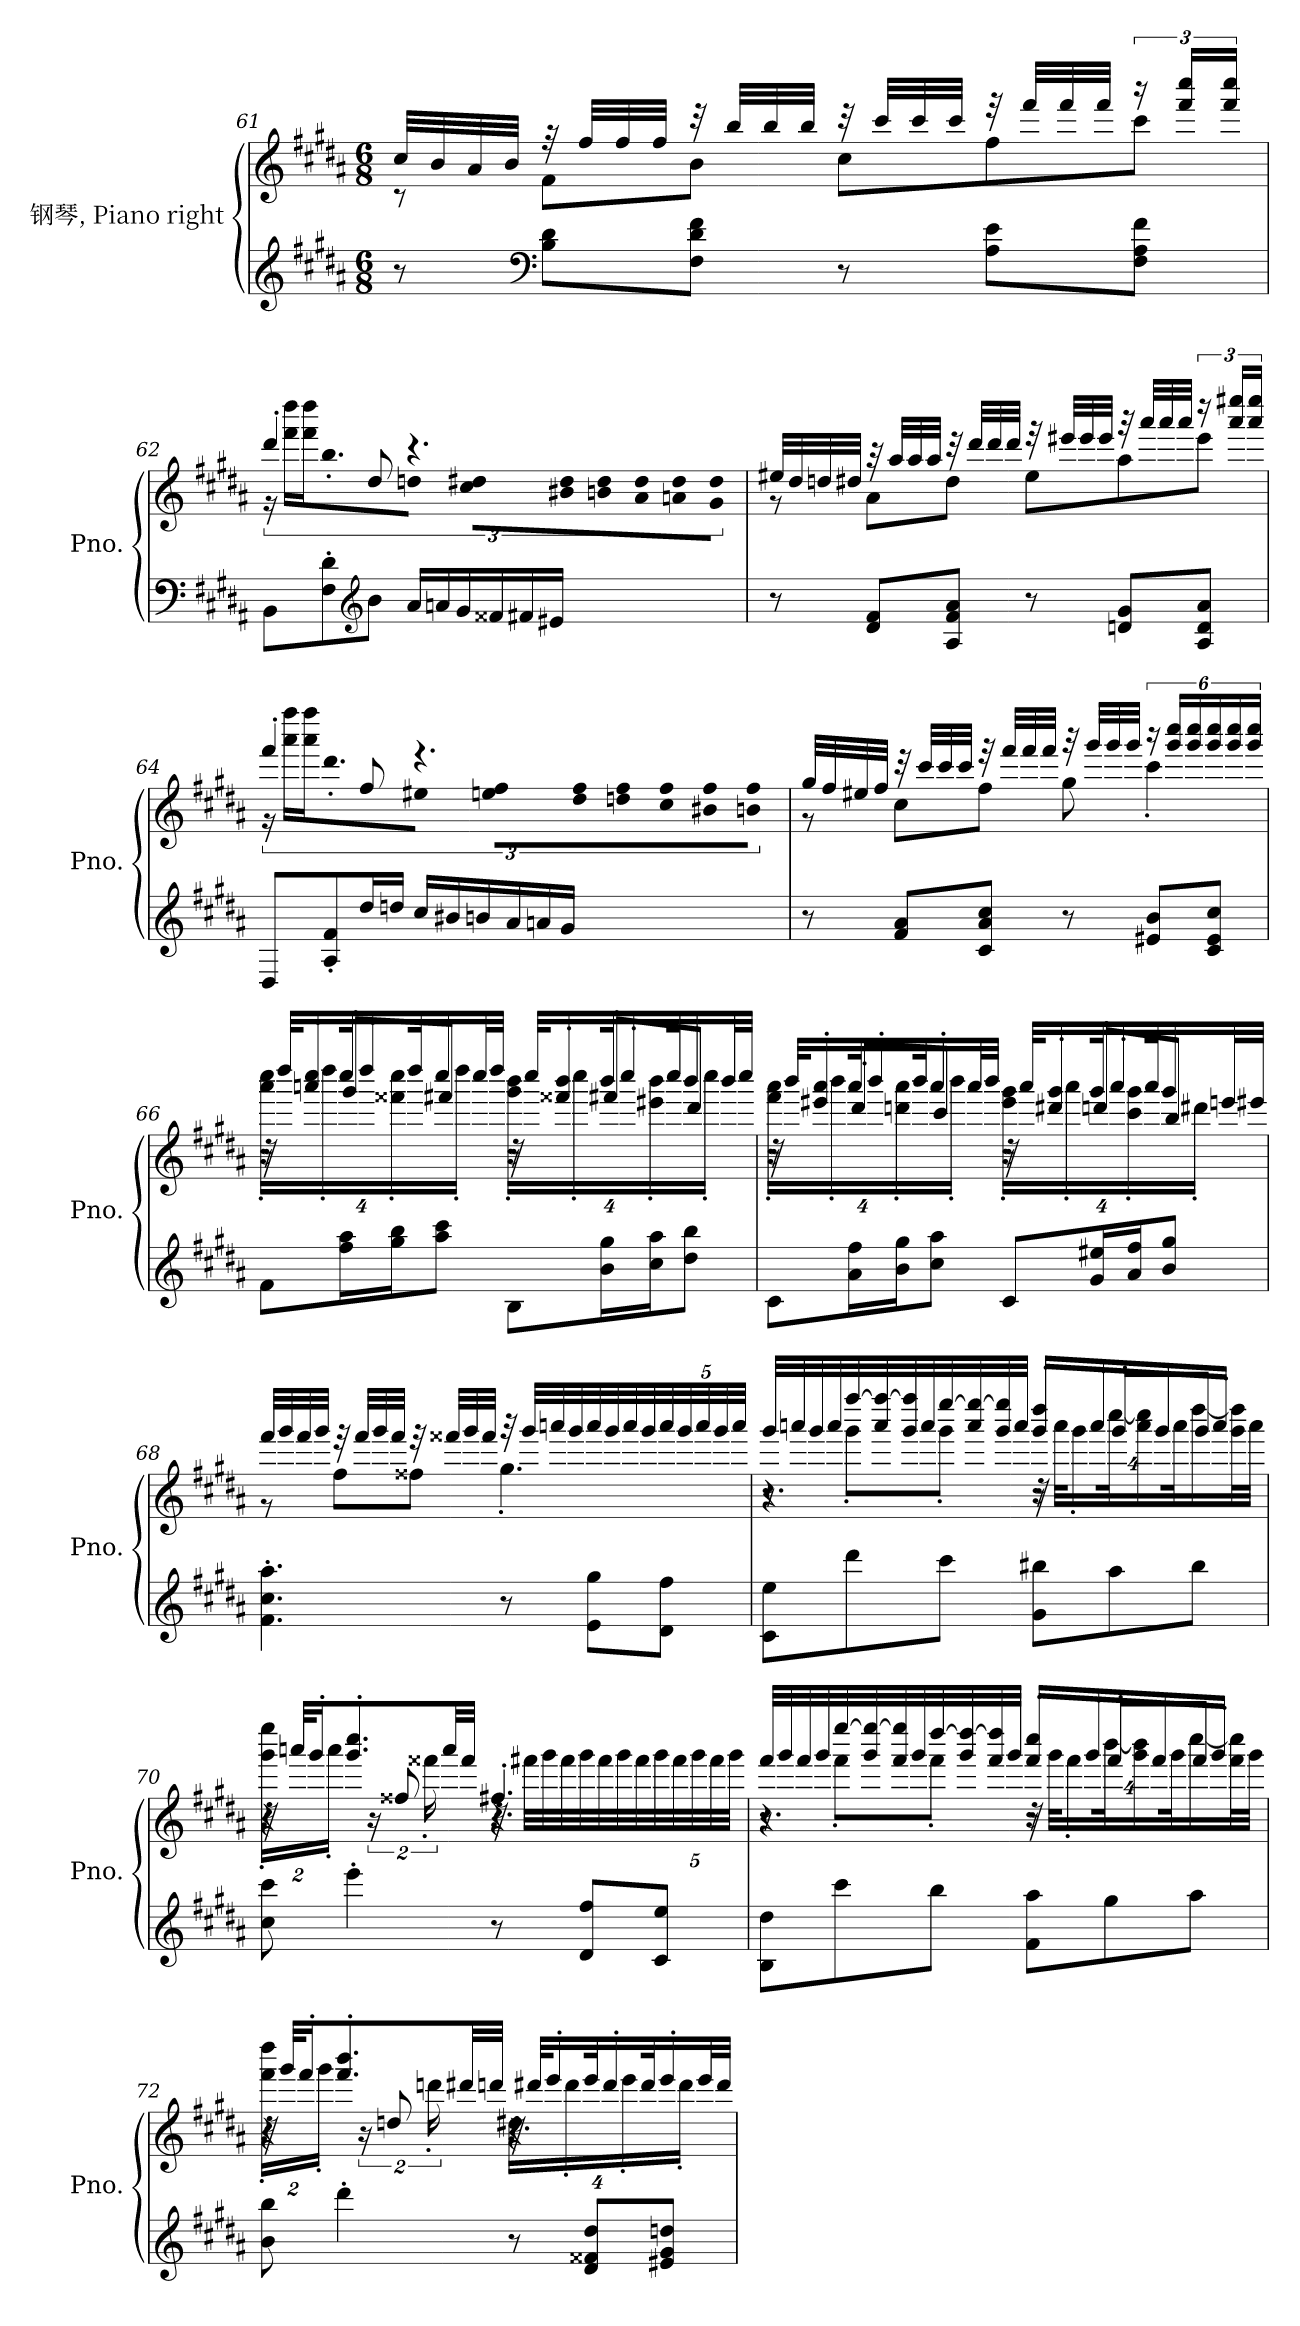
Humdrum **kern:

**kern	**kern
*part1	*part1
*staff2	*staff1
*I"钢琴, Piano right	*
*I'Pno.	*
!!LO:LB:g=z
*clefG2	*clefG2
*k[f#c#g#d#a#]	*k[f#c#g#d#a#]
*M6/8	*M6/8
=61	=61
*	*^
8r	32cc#/LLL	8r
.	32b/	.
.	32a#/	.
.	32b/JJJ	.
*clefF4	*	*
8B\ 8d#\L	32r	8f#\L
.	32ff#/LLL	.
.	32ff#/	.
.	32ff#/JJJ	.
8F#\ 8d#\ 8f#\J	32r	8b\J
.	32bb/LLL	.
.	32bb/	.
.	32bb/JJJ	.
8r	32r	8cc#\L
.	32ccc#/LLL	.
.	32ccc#/	.
.	32ccc#/JJJ	.
8A#\ 8e\L	32r	8ff#\
.	32fff#/LLL	.
.	32fff#/	.
.	32fff#/JJJ	.
*	*MM104	*
8F#\ 8A#\ 8f#\J	24r	8ccc#\J
.	24fff#/ 24cccc#/LL	.
.	24fff#/ 24cccc#/JJ	.
!!LO:PB:g=z	!!
=62	=62	=62
*	*MM100	*
8BB\L	4ddd#'/	24r
.	.	24fff#\ 24dddd#\LL
.	.	24fff#\ 24dddd#\J
*	*MM97	*
8F#\' 8d#\'	.	8.bb'\
*clefG2	*	*
*	*MM106	*
8b\J	8dd#/	.
.	.	16ddn\Jk
16a#/LL	4.r	16cc#\ 16dd#X\LL
16an/	.	16b#X\ 16dd#\
16g#/	.	16bn\ 16dd#\
16f##X/	.	16a#\ 16dd#\
16f#X/	.	16an\ 16dd#\
*	*MM103	*
16e#X/JJ	.	16g#\ 16dd#\JJ
!!LO:LB:g=z	!!
=63	=63	=63
*	*MM96	*
8r	32ee#X/LLL	8r
.	32dd#/	.
.	32ddn/	.
.	32dd#X/JJJ	.
8d#/ 8f#/L	32r	8a#\L
.	32aa#/LLL	.
.	32aa#/	.
.	32aa#/JJJ	.
8A#/ 8f#/ 8a#/J	32r	8dd#\J
.	32ddd#/LLL	.
.	32ddd#/	.
.	32ddd#/JJJ	.
8r	32r	8ee#\L
.	32eee#X/LLL	.
.	32eee#/	.
.	32eee#/JJJ	.
8dn/ 8g#/L	32r	8aa#\
.	32aaa#/LLL	.
.	32aaa#/	.
.	32aaa#/JJJ	.
*	*MM104	*
8A#/ 8d/ 8a#/J	24r	8eee#\J
.	24aaa#/ 24eeee#X/LL	.
.	24aaa#/ 24eeee#/JJ	.
!!LO:LB:g=z	!!
=64	=64	=64
*	*MM101	*
8D#/L	4fff#'/	24r
.	.	24aaa#\ 24ffff#\LL
.	.	24aaa#\ 24ffff#\J
*	*MM97	*
8A#/' 8f#/'	.	8.ddd#'\
*	*MM106	*
16dd#/L	8ff#/	.
16ddn/JJ	.	16ee#X\Jk
16cc#/LL	4.r	16een\ 16ff#\LL
16b#X/	.	16dd#\ 16ff#\
16bn/	.	16ddn\ 16ff#\
16a#/	.	16cc#\ 16ff#\
16an/	.	16b#X\ 16ff#\
*	*MM103	*
16g#/JJ	.	16bn\ 16ff#\JJ
!!LO:LB:g=z	!!
=65	=65	=65
*	*MM96	*
8r	32gg#/LLL	8r
.	32ff#/	.
.	32ee#X/	.
.	32ff#/JJJ	.
8f#/ 8a#/L	32r	8cc#\L
.	32ccc#/LLL	.
.	32ccc#/	.
.	32ccc#/JJJ	.
8c#/ 8a#/ 8cc#/J	32r	8ff#\J
.	32fff#/LLL	.
.	32fff#/	.
.	32fff#/JJJ	.
8r	32r	8gg#\
.	32ggg#/LLL	.
.	32ggg#/	.
.	32ggg#/JJJ	.
*	*MM96	*
8e#X/ 8b/L	24r	4ccc#'\
*	*MM94	*
.	24ggg#/ 24cccc#/LL	.
.	24ggg#/ 24cccc#/	.
*	*Xbrackettup	*
8c#/ 8e#/ 8cc#/J	24ggg#/ 24cccc#/	.
.	24ggg#/ 24cccc#/	.
.	24ggg#/ 24cccc#/JJ	.
*	*v	*v
!!LO:LB:g=z
=66	=66
*	*MM103
*	*^
*	*	*^
8f#\L	32r	32%3aaa#\' 32%3cccc#\'L	8r
.	32dddd#/KLL	.	.
.	16aaan/' 16cccc#/'	.	.
.	.	32%3dddd#'\	.
*	*MM107	*	*
16ff#\ 16aa#\L	32cccc#/K	.	8ggg#'/L
.	16dddd#'/	.	.
16gg#\ 16bb\J	.	32%3fff##X\' 32%3cccc#\'	.
.	32dddd#/K	.	.
*	*MM111	*	*
8aa#\ 8ccc#\J	16cccc#'/	.	8fff#X/J
.	.	32%3dddd#'\J	.
*	*MM106	*	*
.	32cccc#/L	.	.
.	32dddd#/JJJ	.	.
*	*MM103	*	*
8B\L	32r	32%3ggg#\' 32%3bbb\'L	8r
.	32cccc#/KLL	.	.
.	16fff##X/' 16bbb/'	.	.
.	.	32%3cccc#'\	.
16b\ 16gg#\L	32bbb/K	.	8fff#X'/L
.	16cccc#'/	.	.
16cc#\ 16aa#\J	.	32%3eee#X\' 32%3bbb\'	.
.	32cccc#/K	.	.
*	*MM111	*	*
8dd#\ 8bb\J	16bbb'/	.	8ddd#/J
.	.	32%3cccc#'\J	.
*	*MM106	*	*
.	32bbb/L	.	.
.	32cccc#/JJJ	.	.
!!LO:LB:g=z	!!	!!
=67	=67	=67	=67
*	*MM104	*	*
8c#\L	32r	32%3fff#\' 32%3aaa#\'L	8r
.	32bbb/KLL	.	.
.	16eee#X/' 16aaa#/'	.	.
.	.	32%3bbb'\	.
*	*MM108	*	*
16a#\ 16ff#\L	32aaa#/K	.	8ddd#'/L
.	16bbb'/	.	.
16b\ 16gg#\J	.	32%3dddn\' 32%3aaa#\'	.
.	32bbb/K	.	.
*	*MM113	*	*
8cc#\ 8aa#\J	16aaa#'/	.	8ccc#/J
.	.	32%3bbb'\J	.
*	*MM104	*	*
.	32aaa#/L	.	.
.	32bbb/JJJ	.	.
*	*MM106	*	*
8c#/L	32r	32%3eee#\' 32%3ggg#\'L	8r
.	32aaa#/KLL	.	.
.	16ddd#X/' 16ggg#/'	.	.
.	.	32%3aaa#'\	.
16g#/ 16ee#X/L	32ggg#/K	.	8dddn'/L
.	16aaa#'/	.	.
16a#/ 16ff#/J	.	32%3ccc#\' 32%3ggg#\'	.
.	32aaa#/K	.	.
8b/ 8gg#/J	16ggg#'/	.	8bb/J
.	.	32%3ddd#X'\J	.
*	*MM106	*	*
.	32eeen/L	.	.
.	32eee#X/JJJ	.	.
*	*v	*v	*v
!!LO:PB:g=z
=68	=68
*	*MM107
*	*^
4.f#\' 4.cc#\' 4.aa#\'	32fff#/LLL	8r
.	32ggg#/	.
.	32fff#/	.
.	32ggg#/JJJ	.
*	*MM106	*
.	32r	8ff#\L
.	32fff#/LLL	.
.	32ggg#/	.
.	32fff#/JJJ	.
.	32r	8ff##X\J
.	32fff##X/LLL	.
.	32ggg#/	.
.	32fff##/JJJ	.
*	*MM105	*
8r	32r	4.gg#'\
.	32ggg#/LLL	.
.	32aaan/	.
.	32ggg#/	.
*	*MM104	*
8e\ 8gg#\L	32aaa/	.
.	32ggg#/	.
.	32aaa/	.
.	32ggg#/	.
8d#\ 8ff#\J	40aaa/	.
.	40ggg#/	.
.	40aaa/	.
.	40ggg#/	.
.	40aaa/JJJ	.
!!LO:LB:g=z
=69	=69	=69
*	*	*^
8c#\ 8ee\L	32ggg#/LLL	8r	4.r
.	32aaan/	.	.
.	32ggg#/	.	.
.	32aaa/	.	.
*	*MM103	*	*
8ddd#\	[32ffff#/	8ggg#'\L	.
.	32aaa/ 32ffff#/_	.	.
.	32ggg#/ 32ffff#/]	.	.
.	32aaa/	.	.
8ccc#\J	[32eeee/	8ggg#'\J	.
.	32aaa/ 32eeee/_	.	.
.	32ggg#/ 32eeee/]	.	.
.	32aaa/JJJ	.	.
*	*MM105	*	*
8g#\ 8bb#X\L	32%3ggg#/' 32%3dddd#/'L	32r	8r
.	.	32aaa\KLL	.
.	.	16ggg#'\	.
.	32%3aaa'/	.	.
8aa#\	.	[32cccc#\K	8ggg#'/L
.	.	16aaa\ 16cccc#\]	.
.	32%3ggg#'/	.	.
.	.	32aaa\K	.
8bb#\J	.	[16dddd#\	8ggg#'/J
*	*MM103	*	*
.	32%3aaa'/J	.	.
*	*MM98	*	*
.	.	32ggg#\ 32dddd#\]L	.
.	.	32aaa\JJJ	.
!!LO:LB:g=z	!!	!!
=70	=70	=70	=70
*	*	*brackettup	*
*	*MM102	*	*
8cc#\ 8ccc#\	32r	32%3ggg#\' 32%3eeee\'L	4r
.	32aaan/KLL	.	.
.	16ggg#'/J	.	.
.	.	32%3aaa'\J	.
*	*MM94	*	*
4eee'\	8.ggg#/' 8.cccc#/'	.	.
.	.	32%3r	.
*	*MM100	*	*
.	.	.	8ff##X/
.	.	32%3fff##X'\	.
.	32aaa/LL	.	.
.	32fff##/JJJ	.	.
*	*MM105	*	*
8r	4.r	32r	4.ff#X'/
.	.	32fff#X\LLL	.
.	.	32ggg#\	.
.	.	32fff#\	.
*	*MM104	*	*
8d#/ 8ff#/L	.	32ggg#\	.
.	.	32fff#\	.
.	.	32ggg#\	.
.	.	32fff#\	.
*	*	*Xbrackettup	*
8c#/ 8ee/J	.	40ggg#\	.
.	.	40fff#\	.
.	.	40ggg#\	.
.	.	40fff#\	.
.	.	40ggg#\JJJ	.
!!LO:LB:g=z	!!	!!
=71	=71	=71	=71
8B\ 8dd#\L	32fff#/LLL	8r	4.r
.	32ggg#/	.	.
.	32fff#/	.	.
.	32ggg#/	.	.
*	*MM103	*	*
8ccc#\	[32eeee/	8fff#'\L	.
.	32ggg#/ 32eeee/_	.	.
.	32fff#/ 32eeee/]	.	.
.	32ggg#/	.	.
8bb\J	[32dddd#/	8fff#'\J	.
.	32ggg#/ 32dddd#/_	.	.
.	32fff#/ 32dddd#/]	.	.
.	32ggg#/JJJ	.	.
*	*MM105	*	*
8f#\ 8aa#\L	32%3fff#/' 32%3cccc#/'L	32r	8r
.	.	32ggg#\KLL	.
.	.	16fff#'\	.
.	32%3ggg#'/	.	.
8gg#\	.	[32bbb\K	8fff#'/L
.	.	16ggg#\ 16bbb\]	.
.	32%3fff#'/	.	.
.	.	32ggg#\K	.
8aa#\J	.	[16cccc#\	8fff#'/J
*	*MM103	*	*
.	32%3ggg#'/J	.	.
*	*MM98	*	*
.	.	32fff#\ 32cccc#\]L	.
.	.	32ggg#\JJJ	.
!!LO:LB:g=z	!!	!!
=72	=72	=72	=72
*	*	*brackettup	*
*	*MM102	*	*
8b\ 8bb\	32r	32%3fff#\' 32%3dddd#\'L	4r
.	32ggg#/KLL	.	.
.	16fff#'/J	.	.
.	.	32%3ggg#'\J	.
*	*MM96	*	*
4ddd#'\	8.fff#/' 8.bbb/'	.	.
.	.	32%3r	.
.	.	.	8ddn/
.	.	32%3dddn'\	.
.	32ddd#X/LL	.	.
.	32dddn/JJJ	.	.
*	*	*Xbrackettup	*
8r	32r	32%3dd#X\L	4.r
.	32ddd#X/KLL	.	.
.	16eee'/	.	.
.	.	32%3ddd#'\	.
*	*MM96	*	*
8d#/ 8f##X/ 8dd#/L	32eee/K	.	.
*	*MM94	*	*
.	16ddd#'/	.	.
.	.	32%3eee'\	.
*	*MM92	*	*
.	32ddd#/K	.	.
*	*MM91	*	*
8e#X/ 8g#/ 8ddn/J	16eee'/	.	.
.	.	32%3ddd#'\J	.
*	*MM83	*	*
.	32eee/L	.	.
.	32ddd#/JJJ	.	.
*	*v	*v	*v
=	=
*-	*-
